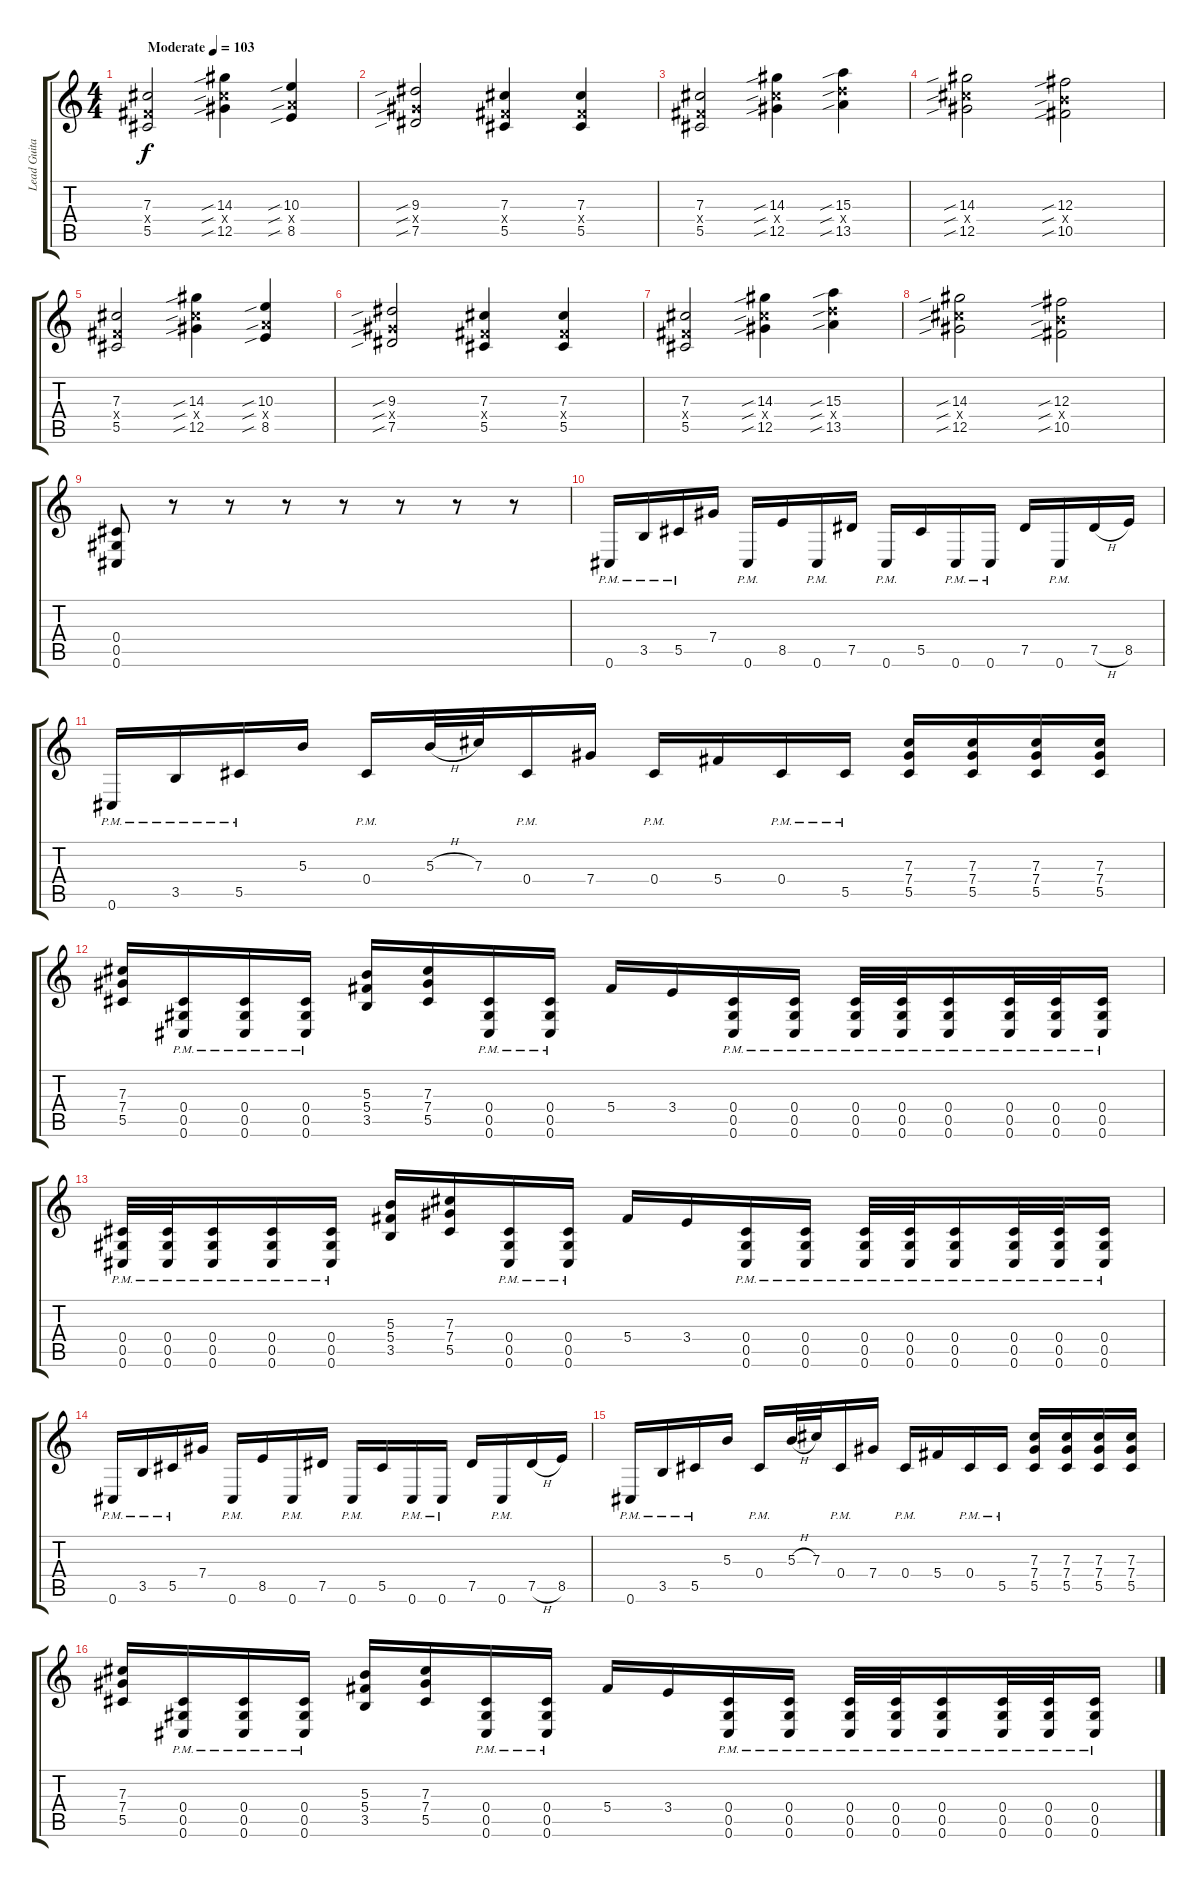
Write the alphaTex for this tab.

\track ("Lead Guitar" "Lead Guita") {instrument distortionguitar}
\staff {score tabs}
\tuning (Eb4 Bb3 Gb3 Db3 Ab2 Db2) {hide}
\ts (4 4)
\tempo (103 "Moderate")
\clef g2
\ks c
(7.3 5.4{x} 5.5).2{dy f instrument distortionguitar} (14.3{sib} 12.4{sib x} 12.5{sib}).4 (10.3{sib} 8.4{sib x} 8.5{sib}).4 |
(9.3{sib} 7.4{sib x} 7.5{sib}).2 (7.3 5.4{x} 5.5).4 (7.3 5.4{x} 5.5).4 |
(7.3 5.4{x} 5.5).2 (14.3{sib} 12.4{sib x} 12.5{sib}).4 (15.3{sib} 13.4{sib x} 13.5{sib}).4 |
(14.3{sib} 12.4{sib x} 12.5{sib}).2 (12.3{sib} 10.4{sib x} 10.5{sib}).2 |
(7.3 5.4{x} 5.5).2 (14.3{sib} 12.4{sib x} 12.5{sib}).4 (10.3{sib} 8.4{sib x} 8.5{sib}).4 |
(9.3{sib} 7.4{sib x} 7.5{sib}).2 (7.3 5.4{x} 5.5).4 (7.3 5.4{x} 5.5).4 |
(7.3 5.4{x} 5.5).2 (14.3{sib} 12.4{sib x} 12.5{sib}).4 (15.3{sib} 13.4{sib x} 13.5{sib}).4 |
(14.3{sib} 12.4{sib x} 12.5{sib}).2 (12.3{sib} 10.4{sib x} 10.5{sib}).2 |
(0.4 0.5 0.6).8 r.8 r.8 r.8 r.8 r.8 r.8 r.8 |
0.6{pm}.16 3.5{pm}.16 5.5{pm}.16 7.4.16 0.6{pm}.16 8.5.16 0.6{pm}.16 7.5.16 0.6{pm}.16 5.5.16 0.6{pm}.16 0.6{pm}.16 7.5.16 0.6{pm}.16 7.5{h}.16 8.5.16 |
0.6{pm}.16 3.5{pm}.16 5.5{pm}.16 5.3.16 0.4{pm}.16 5.3{h}.32 7.3.32 0.4{pm}.16 7.4.16 0.4{pm}.16 5.4.16 0.4{pm}.16 5.5{pm}.16 (7.3 7.4 5.5).16 (7.3 7.4 5.5).16 (7.3 7.4 5.5).16 (7.3 7.4 5.5).16 |
(7.3 7.4 5.5).16 (0.4{pm} 0.5{pm} 0.6{pm}).16 (0.4{pm} 0.5{pm} 0.6{pm}).16 (0.4{pm} 0.5{pm} 0.6{pm}).16 (5.3 5.4 3.5).16 (7.3 7.4 5.5).16 (0.4{pm} 0.5{pm} 0.6{pm}).16 (0.4{pm} 0.5{pm} 0.6{pm}).16 5.4.16 3.4.16 (0.4{pm} 0.5{pm} 0.6{pm}).16 (0.4{pm} 0.5{pm} 0.6{pm}).16 (0.4{pm} 0.5{pm} 0.6{pm}).32 (0.4{pm} 0.5{pm} 0.6{pm}).32 (0.4{pm} 0.5{pm} 0.6{pm}).16 (0.4{pm} 0.5{pm} 0.6{pm}).32 (0.4{pm} 0.5{pm} 0.6{pm}).32 (0.4{pm} 0.5{pm} 0.6{pm}).16 |
(0.4{pm} 0.5{pm} 0.6{pm}).32 (0.4{pm} 0.5{pm} 0.6{pm}).32 (0.4{pm} 0.5{pm} 0.6{pm}).16 (0.4{pm} 0.5{pm} 0.6{pm}).16 (0.4{pm} 0.5{pm} 0.6{pm}).16 (5.3 5.4 3.5).16 (7.3 7.4 5.5).16 (0.4{pm} 0.5{pm} 0.6{pm}).16 (0.4{pm} 0.5{pm} 0.6{pm}).16 5.4.16 3.4.16 (0.4{pm} 0.5{pm} 0.6{pm}).16 (0.4{pm} 0.5{pm} 0.6{pm}).16 (0.4{pm} 0.5{pm} 0.6{pm}).32 (0.4{pm} 0.5{pm} 0.6{pm}).32 (0.4{pm} 0.5{pm} 0.6{pm}).16 (0.4{pm} 0.5{pm} 0.6{pm}).32 (0.4{pm} 0.5{pm} 0.6{pm}).32 (0.4{pm} 0.5{pm} 0.6{pm}).16 |
0.6{pm}.16 3.5{pm}.16 5.5{pm}.16 7.4.16 0.6{pm}.16 8.5.16 0.6{pm}.16 7.5.16 0.6{pm}.16 5.5.16 0.6{pm}.16 0.6{pm}.16 7.5.16 0.6{pm}.16 7.5{h}.16 8.5.16 |
0.6{pm}.16 3.5{pm}.16 5.5{pm}.16 5.3.16 0.4{pm}.16 5.3{h}.32 7.3.32 0.4{pm}.16 7.4.16 0.4{pm}.16 5.4.16 0.4{pm}.16 5.5{pm}.16 (7.3 7.4 5.5).16 (7.3 7.4 5.5).16 (7.3 7.4 5.5).16 (7.3 7.4 5.5).16 |
(7.3 7.4 5.5).16 (0.4{pm} 0.5{pm} 0.6{pm}).16 (0.4{pm} 0.5{pm} 0.6{pm}).16 (0.4{pm} 0.5{pm} 0.6{pm}).16 (5.3 5.4 3.5).16 (7.3 7.4 5.5).16 (0.4{pm} 0.5{pm} 0.6{pm}).16 (0.4{pm} 0.5{pm} 0.6{pm}).16 5.4.16 3.4.16 (0.4{pm} 0.5{pm} 0.6{pm}).16 (0.4{pm} 0.5{pm} 0.6{pm}).16 (0.4{pm} 0.5{pm} 0.6{pm}).32 (0.4{pm} 0.5{pm} 0.6{pm}).32 (0.4{pm} 0.5{pm} 0.6{pm}).16 (0.4{pm} 0.5{pm} 0.6{pm}).32 (0.4{pm} 0.5{pm} 0.6{pm}).32 (0.4{pm} 0.5{pm} 0.6{pm}).16
